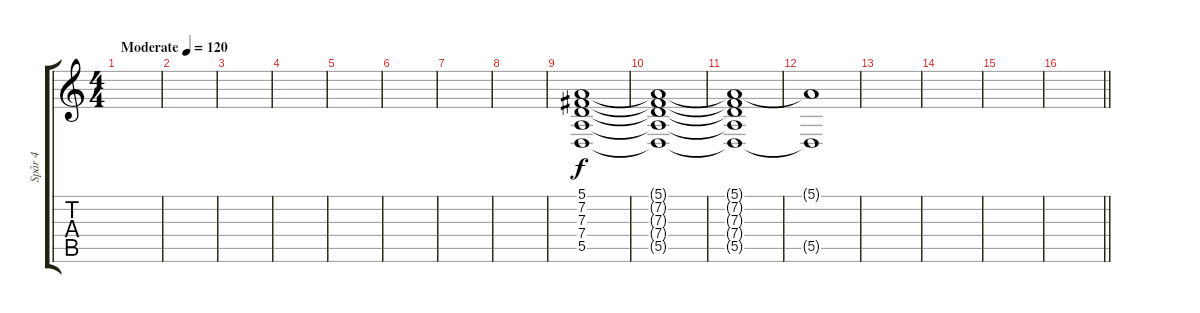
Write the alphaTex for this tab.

\track ("Spår 4" "Spår 4") {instrument drawbarorgan}
\staff {score tabs}
\tuning (E4 B3 G3 D3 A2 E2) {hide}
\ts (4 4)
\tempo (120 "Moderate")
\clef g2
\ks c
|
|
|
|
|
|
|
|
(5.1 7.2 7.3 7.4 5.5).1 |
(5.1{t} 7.2{t} 7.3{t} 7.4{t} 5.5{t}).1 |
(5.1{t} 7.2{t} 7.3{t} 7.4{t} 5.5{t}).1 |
(5.1{t} 5.5{t}).1 |
|
|
|
\barLineRight lightlight
